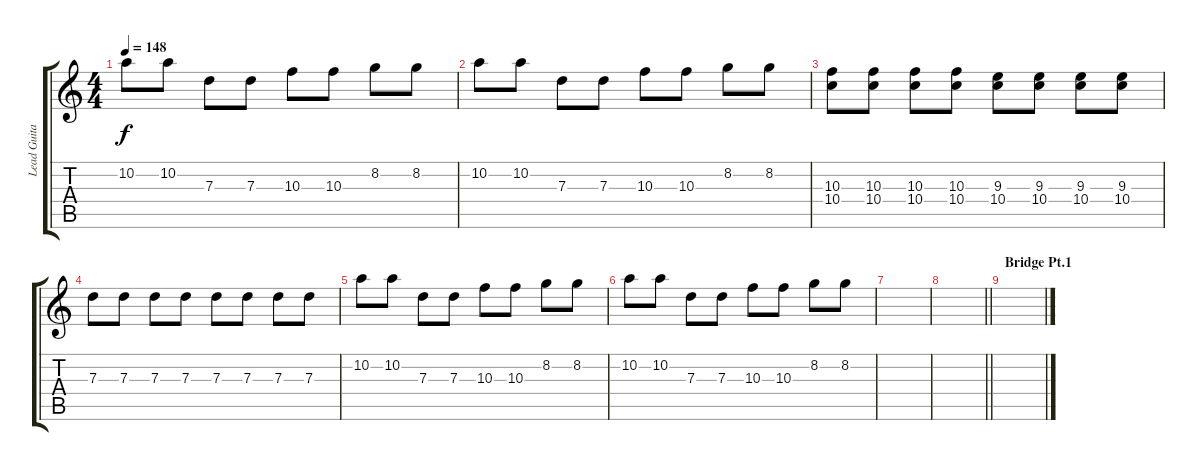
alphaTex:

\track ("Lead Guitar " "Lead Guita") {instrument distortionguitar}
\staff {score tabs}
\tuning (E4 B3 G3 D3 A2 E2) {hide}
\ts (4 4)
\tempo 148
\clef g2
\ks c
10.2.8{dy f} 10.2.8 7.3.8 7.3.8 10.3.8 10.3.8 8.2.8 8.2.8 |
10.2.8 10.2.8 7.3.8 7.3.8 10.3.8 10.3.8 8.2.8 8.2.8 |
(10.3 10.4).8 (10.3 10.4).8 (10.3 10.4).8 (10.3 10.4).8 (9.3 10.4).8 (9.3 10.4).8 (9.3 10.4).8 (9.3 10.4).8 |
7.3.8 7.3.8 7.3.8 7.3.8 7.3.8 7.3.8 7.3.8 7.3.8 |
10.2.8 10.2.8 7.3.8 7.3.8 10.3.8 10.3.8 8.2.8 8.2.8 |
10.2.8 10.2.8 7.3.8 7.3.8 10.3.8 10.3.8 8.2.8 8.2.8 |
|
\barLineRight lightlight
|
\section ("" "Bridge Pt.1")
